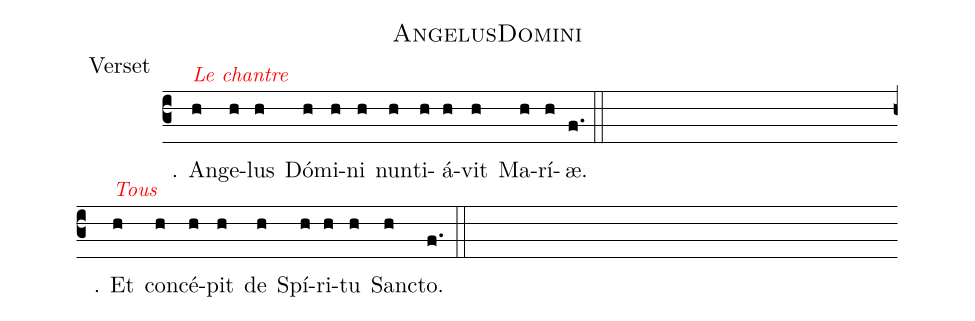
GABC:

name:AngelusDomini;
office-part:Verset;
%%
(c3) <alt>\rubrica{Le chantre}</alt>
℣. {A}n(h)ge(h)lus(h) Dó(h)mi(h)ni(h) nun(h)ti(h)á(h)vit(h) Ma(h)rí(h)æ.(f.) (::) (Z)

<alt>\rubrica{Tous}</alt>
℟. {E}t(h) con(h)cé(h)pit(h) de(h) Spí(h)ri(h)tu(h) San(h)cto.(f.) (::)
